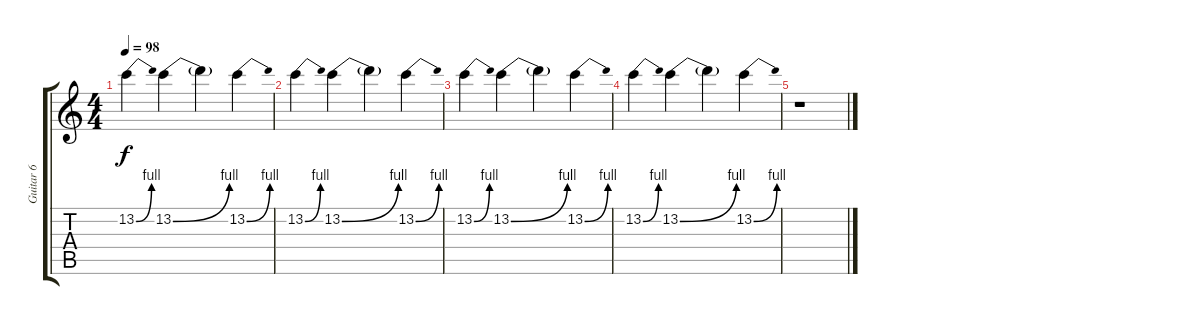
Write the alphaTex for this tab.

\track ("Guitar 6" "Guitar 6") {instrument distortionguitar}
\staff {score tabs}
\tuning (E4 B3 G3 D3 A2 D2) {hide}
\ts (4 4)
\tempo 98
\clef g2
\ks c
13.2{be (bend 0 0 60 4)}.4{dy f} 13.2{be (bend 0 0 60 4)}.4 13.2{t}.4 13.2{be (bend 0 0 60 4)}.4 |
13.2{be (bend 0 0 60 4)}.4 13.2{be (bend 0 0 60 4)}.4 13.2{t}.4 13.2{be (bend 0 0 60 4)}.4 |
13.2{be (bend 0 0 60 4)}.4 13.2{be (bend 0 0 60 4)}.4 13.2{t}.4 13.2{be (bend 0 0 60 4)}.4 |
13.2{be (bend 0 0 60 4)}.4 13.2{be (bend 0 0 60 4)}.4 13.2{t}.4 13.2{be (bend 0 0 60 4)}.4 |
r.1
